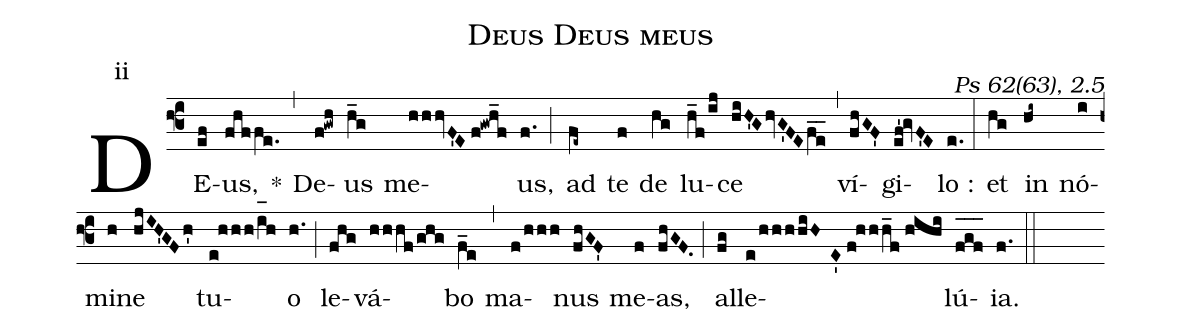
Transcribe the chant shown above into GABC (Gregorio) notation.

name:Deus Deus meus;
commentary: Ps 62(63), 2.5;
mode:ii;
%%
(f3) DE(ef)us,(fhffe.) *(,) De(f!gwh)us(h_g) me(hhhvF'E//f!gwh_f)us,(f.) (;) ad(fe~) te(f) de(hg) lu(h_f/ij)ce(hiH'G/hvG'FE/fe__) (,) ví(fhGF')gi(ef'!gvF'E)lo :(e.) (:) et(hg) in(hi~) nó(i)mi(h)ne(hjIH'GFh') tu(e!hhh/i_[oh:h]h)o(h.) (;) le(fhg)vá(hhhf/ghg)bo(f_e) (,) ma(f/hhh)nus(fhGF') me(f)as,(fhGF.) (;) al(fg)le(e/hhhhiHE'//f!hhh_f//hihi)lú(f_[oh:h]g_[oh:h]f_[oh:h]){ia}.(f.) (::)
